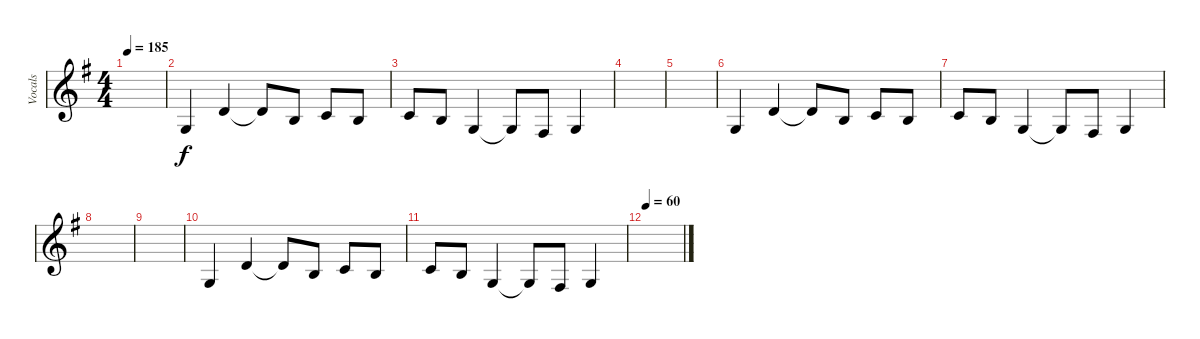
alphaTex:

\track ("Vocals" "Vocals") {instrument violin}
\staff {score}
\tuning (E4 B3 G3 D3 A2 E2) {hide}
\ts (4 4)
\tempo 185
\clef g2
\ks g
|
0.3.4 3.2.4 3.2{t}.8 0.2.8 1.2.8 0.2.8 |
1.2.8 0.2.8 0.3.4 0.3{t}.8 4.4.8 0.3.4 |
|
|
0.3.4 3.2.4 3.2{t}.8 0.2.8 1.2.8 0.2.8 |
1.2.8 0.2.8 0.3.4 0.3{t}.8 4.4.8 0.3.4 |
|
|
0.3.4 3.2.4 3.2{t}.8 0.2.8 1.2.8 0.2.8 |
1.2.8 0.2.8 0.3.4 0.3{t}.8 4.4.8 0.3.4 |
\tempo 60
